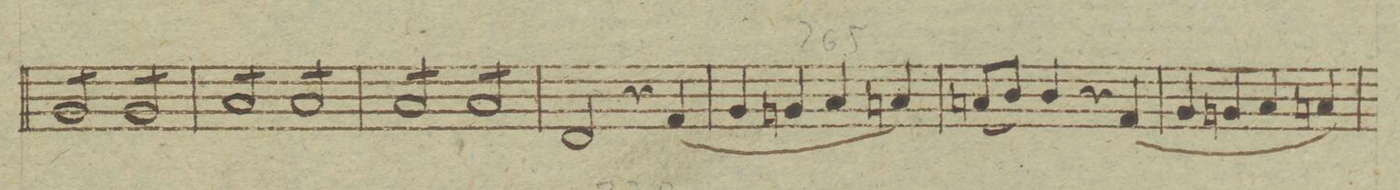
**kern	**dynam
*I"Viola.	*
*clefC3	*
*k[b-e-a-]	*
*met(c)	*
*M4/4	*
*tremolo	*
8A-/L	.
8A-/	.
8A-/	.
8A-/J	.
8A-/L	.
8A-/	.
8A-/	.
8A-/J	.
=258	=258
8B-/L	.
8B-/	.
8B-/	.
8B-/J	.
8B-/L	.
8B-/	.
8B-/	.
8B-/J	.
=259	=259
8B-/L	.
8B-/	.
8B-/	.
8B-/J	.
8B-/L	.
8B-/	.
8B-/	.
8B-/J	.
*Xtremolo	*
=260	=260
2E-/	.
4r	.
(4G/	.
=261	=261
4A-/	.
4An/	.
4B-/	.
4Bn/)	.
=262	=262
(8Bn/L	.
8c/J)	.
4c/	.
4r	.
(4G/	.
=263	=263
4A-/	.
4An/	.
4B-/	.
4Bn/)	.
=264	=264
*-	*-
